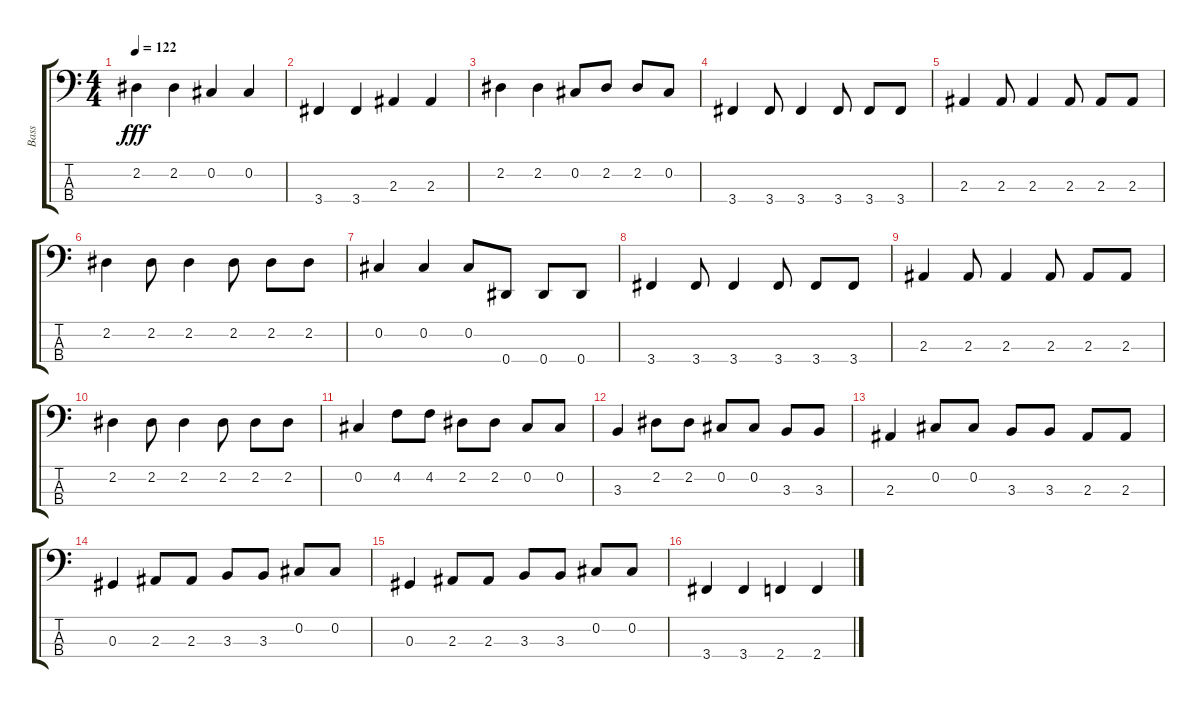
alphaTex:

\track ("Bass" "Bass") {instrument electricbassfinger}
\staff {score tabs}
\tuning (Gb2 Db2 Ab1 Eb1) {hide}
\ts (4 4)
\tempo 122
\clef f4
\ks c
2.2.4{dy fff} 2.2.4 0.2.4 0.2.4 |
3.4.4 3.4.4 2.3.4 2.3.4 |
2.2.4 2.2.4 0.2.8 2.2.8 2.2.8 0.2.8 |
3.4.4 3.4.8 3.4.4 3.4.8 3.4.8 3.4.8 |
2.3.4 2.3.8 2.3.4 2.3.8 2.3.8 2.3.8 |
2.2.4 2.2.8 2.2.4 2.2.8 2.2.8 2.2.8 |
0.2.4 0.2.4 0.2.8 0.4.8 0.4.8 0.4.8 |
3.4.4 3.4.8 3.4.4 3.4.8 3.4.8 3.4.8 |
2.3.4 2.3.8 2.3.4 2.3.8 2.3.8 2.3.8 |
2.2.4 2.2.8 2.2.4 2.2.8 2.2.8 2.2.8 |
0.2.4 4.2.8 4.2.8 2.2.8 2.2.8 0.2.8 0.2.8 |
3.3.4 2.2.8 2.2.8 0.2.8 0.2.8 3.3.8 3.3.8 |
2.3.4 0.2.8 0.2.8 3.3.8 3.3.8 2.3.8 2.3.8 |
0.3.4 2.3.8 2.3.8 3.3.8 3.3.8 0.2.8 0.2.8 |
0.3.4 2.3.8 2.3.8 3.3.8 3.3.8 0.2.8 0.2.8 |
3.4.4 3.4.4 2.4.4 2.4.4
